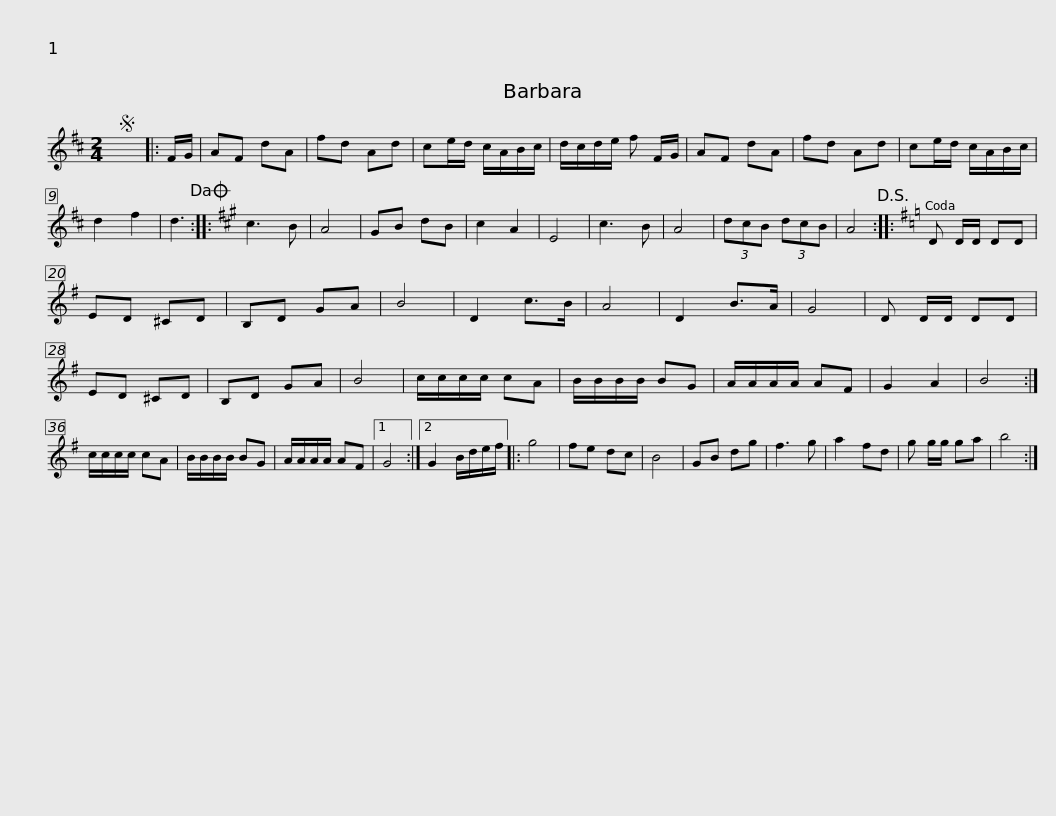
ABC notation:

X:1
L:1/8
M:2/4
I:linebreak $
K:D
V:1 treble
V:1
S x4 |: F/G/ | AF dA | fd Ad | ce/d/ c/A/B/c/ | %5
 d/c/d/e/ f F/G/ | AF dA | fd Ad | ce/d/ c/A/B/c/ | d2 f2 |$ %10
 d3!dacoda! ::[K:A] c3 B | A4 | GB dB | c2 A2 | %15
 E4 | c3 B | A4 | (3dcB (3dcB | A4!D.S.! :: %20
[K:G] D D/D/ DD |$ ED ^CD | B,D GA | B4 | D2 c>B | %25
 A4 | D2 B>A | G4 | D D/D/ DD | ED ^CD | %30
 B,D GA | B4 |$ c/c/c/c/ cA | B/B/B/B/ BG | A/A/A/A/ AF | %35
 G2 A2 | B4 :| c/c/c/c/ cA | B/B/B/B/ BG | A/A/A/A/ AF |1 %40
 G4 :|2$ G2 B/d/e/f/ |: g4 | fe dc | B4 | %45
 GB dg | f3 g | a2 fd | g g/g/ ga | b4 :| %50
